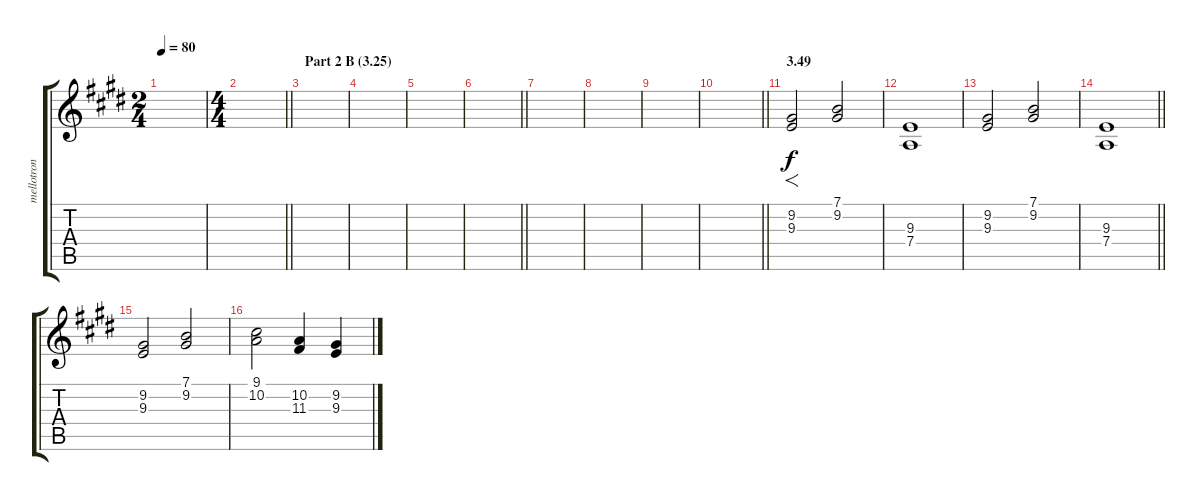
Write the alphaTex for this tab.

\track ("mellotron" "mellotron") {instrument stringensemble1}
\staff {score tabs}
\tuning (E4 B3 G3 D3 A2 E2) {hide}
\ts (2 4)
\tempo 80
\clef g2
\ks e
|
\ts (4 4)
\barLineRight lightlight
|
\section ("" "Part 2 B (3.25)")
|
|
|
\barLineRight lightlight
|
|
|
|
\barLineRight lightlight
|
\section ("" "3.49")
(9.2 9.3).2{f} (7.1 9.2).2 |
(9.3 7.4).1 |
(9.2 9.3).2 (7.1 9.2).2 |
\barLineRight lightlight
(9.3 7.4).1 |
(9.2 9.3).2 (7.1 9.2).2 |
(9.1 10.2).2 (10.2 11.3).4 (9.2 9.3).4
